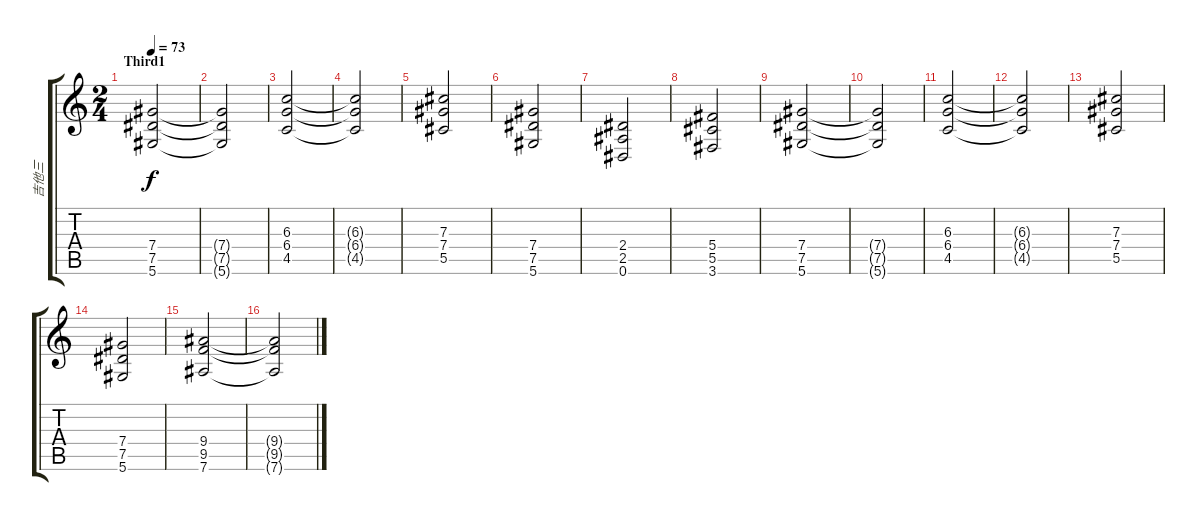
\track ("吉他三" "吉他三") {instrument distortionguitar}
\staff {score tabs}
\tuning (Eb4 Bb3 Gb3 Db3 Ab2 Eb2) {hide}
\ts (2 4)
\section ("" "Third1")
\tempo 73
\clef g2
\ks c
(7.4 7.5 5.6).2{dy f} |
(7.4{t} 7.5{t} 5.6{t}).2 |
(6.3 6.4 4.5).2 |
(6.3{t} 6.4{t} 4.5{t}).2 |
(7.3 7.4 5.5).2 |
(7.4 7.5 5.6).2 |
(2.4 2.5 0.6).2 |
(5.4 5.5 3.6).2 |
(7.4 7.5 5.6).2 |
(7.4{t} 7.5{t} 5.6{t}).2 |
(6.3 6.4 4.5).2 |
(6.3{t} 6.4{t} 4.5{t}).2 |
(7.3 7.4 5.5).2 |
(7.4 7.5 5.6).2 |
(9.4 9.5 7.6).2 |
(9.4{t} 9.5{t} 7.6{t}).2
